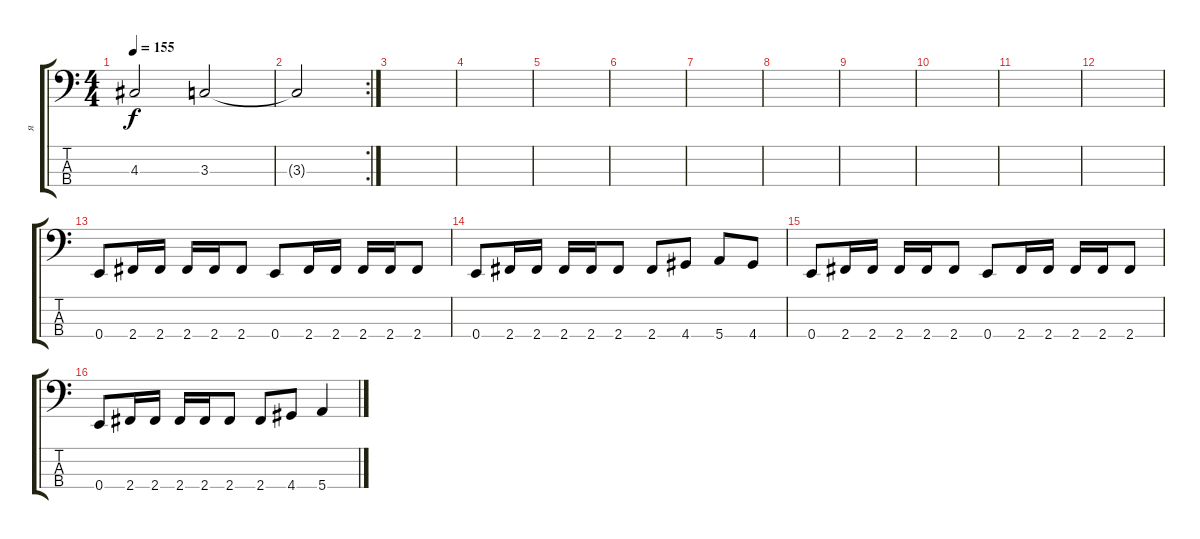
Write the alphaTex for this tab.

\track ("я" "я") {instrument slapbass1}
\staff {score tabs}
\tuning (G2 D2 A1 E1) {hide}
\ts (4 4)
\tempo 155
\clef f4
\ks c
4.3{t}.2{dy f} 3.3.2 |
\rc 2
3.3{t}.2 |
|
|
|
|
|
|
|
|
|
|
0.4.8 2.4.16 2.4.16 2.4.16 2.4.16 2.4.8 0.4.8 2.4.16 2.4.16 2.4.16 2.4.16 2.4.8 |
0.4.8 2.4.16 2.4.16 2.4.16 2.4.16 2.4.8 2.4.8 4.4.8 5.4.8 4.4.8 |
0.4.8 2.4.16 2.4.16 2.4.16 2.4.16 2.4.8 0.4.8 2.4.16 2.4.16 2.4.16 2.4.16 2.4.8 |
0.4.8 2.4.16 2.4.16 2.4.16 2.4.16 2.4.8 2.4.8 4.4.8 5.4.4
